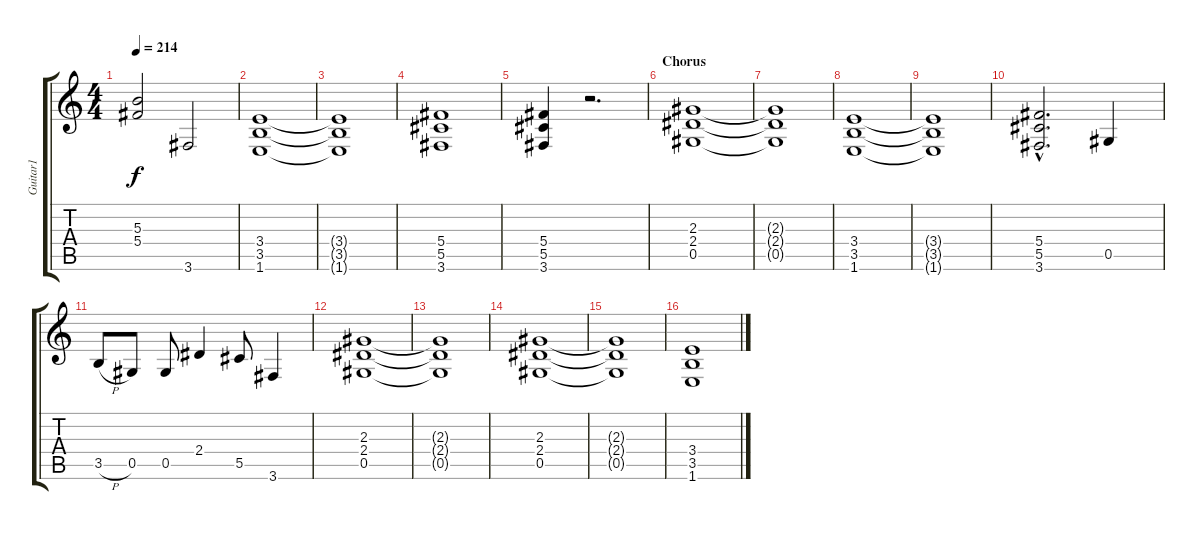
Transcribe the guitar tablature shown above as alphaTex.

\track ("Guitar1" "Guitar1") {instrument distortionguitar}
\staff {score tabs}
\tuning (Eb4 Bb3 Gb3 Db3 Ab2 Eb2) {hide}
\ts (4 4)
\tempo 214
\clef g2
\ks c
(5.3 5.4).2{dy f} 3.6.2 |
(3.4 3.5 1.6).1 |
(3.4{t} 3.5{t} 1.6{t}).1 |
(5.4 5.5 3.6).1 |
(5.4 5.5 3.6).4 r.2{d} |
\section ("" "Chorus")
(2.3 2.4 0.5).1 |
(2.3{t} 2.4{t} 0.5{t}).1 |
(3.4 3.5 1.6).1 |
(3.4{t} 3.5{t} 1.6{t}).1 |
(5.4{hac} 5.5{hac} 3.6{hac}).2{d} 0.5.4 |
3.5{h}.8 0.5.8 0.5.8 2.4.4 5.5.8 3.6.4 |
(2.3 2.4 0.5).1 |
(2.3{t} 2.4{t} 0.5{t}).1 |
(2.3 2.4 0.5).1 |
(2.3{t} 2.4{t} 0.5{t}).1 |
(3.4 3.5 1.6).1
